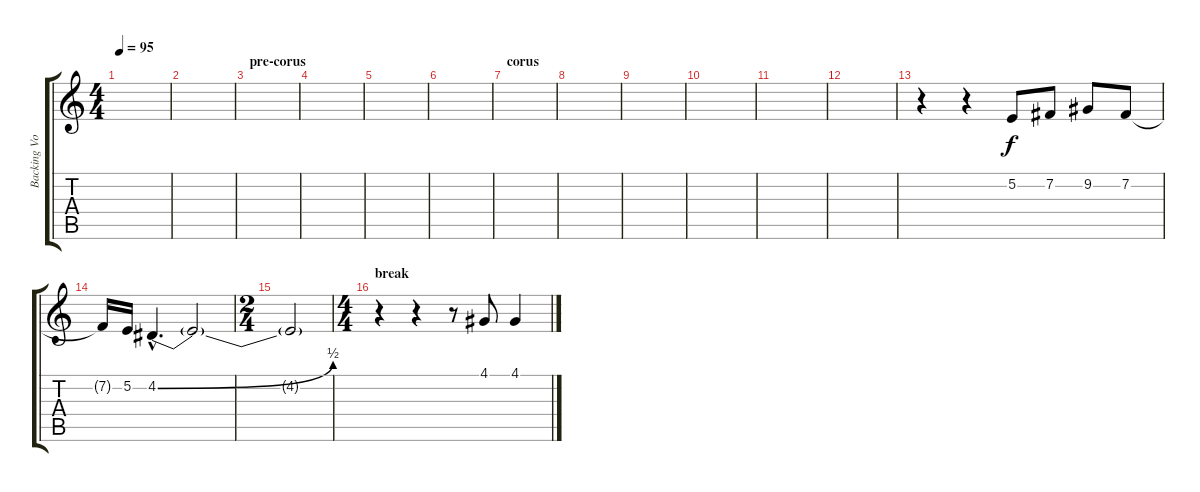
\track ("Backing Vocals" "Backing Vo") {instrument choiraahs}
\staff {score tabs}
\tuning (E4 B3 G3 D3 A2 E2) {hide}
\ts (4 4)
\tempo 95
\clef g2
\ks c
|
|
\section ("" "pre-corus")
|
|
|
|
\section ("" "corus")
|
|
|
|
|
|
r.4 r.4 5.2.8 7.2.8 9.2.8 7.2.8 |
7.2{t}.16 5.2.16{volume 10} 4.2{be (bend 0 0 60 2) hac}.4{d} 4.2{t}.2 |
\ts (2 4)
4.2{t}.2 |
\ts (4 4)
\section ("" "break")
r.4 r.4 r.8 4.1.8 4.1.4
